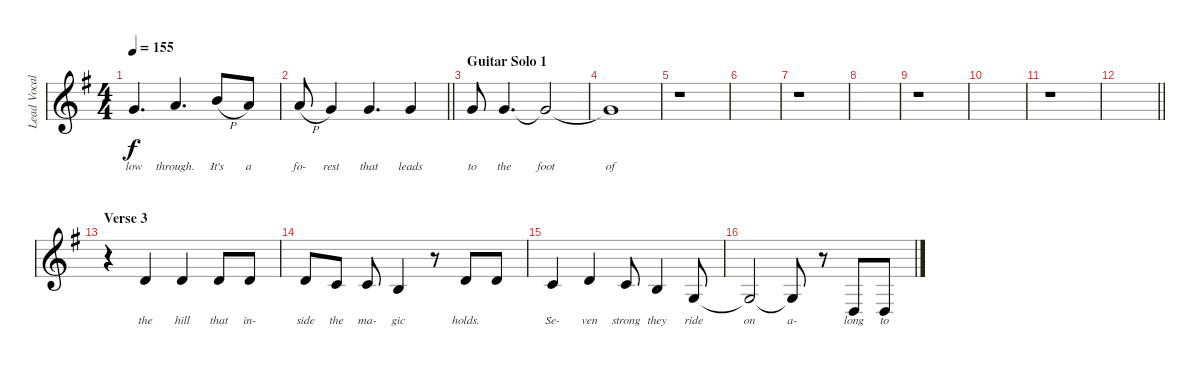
\track ("Lead Vocals" "Lead Vocal") {instrument lead2sawtooth}
\staff {score}
\tuning (E4 B3 G3 D3 A2 E2) {hide}
\ts (4 4)
\tempo 155
\clef g2
\ks g
3.1.4{d lyrics (0 "low") lyrics (1 "") lyrics (2 "") lyrics (3 "") lyrics (4 "") dy f} 5.1.4{d lyrics (0 "through.") lyrics (1 "") lyrics (2 "") lyrics (3 "") lyrics (4 "")} 7.1{h}.8{lyrics (0 "It's") lyrics (1 "") lyrics (2 "") lyrics (3 "") lyrics (4 "")} 5.1.8{lyrics (0 "a") lyrics (1 "") lyrics (2 "") lyrics (3 "") lyrics (4 "")} |
\barLineRight lightlight
5.1{h}.8{lyrics (0 "fo-") lyrics (1 "") lyrics (2 "") lyrics (3 "") lyrics (4 "")} 3.1.4{lyrics (0 "rest") lyrics (1 "") lyrics (2 "") lyrics (3 "") lyrics (4 "")} 3.1.4{d lyrics (0 "that") lyrics (1 "") lyrics (2 "") lyrics (3 "") lyrics (4 "")} 3.1.4{lyrics (0 "leads") lyrics (1 "") lyrics (2 "") lyrics (3 "") lyrics (4 "")} |
\section ("" "Guitar Solo 1")
3.1.8{lyrics (0 "to") lyrics (1 "") lyrics (2 "") lyrics (3 "") lyrics (4 "")} 3.1.4{d lyrics (0 "the") lyrics (1 "") lyrics (2 "") lyrics (3 "") lyrics (4 "")} 3.1{t}.2{lyrics (0 "foot") lyrics (1 "") lyrics (2 "") lyrics (3 "") lyrics (4 "")} |
3.1{t}.1{lyrics (0 "of") lyrics (1 "") lyrics (2 "") lyrics (3 "") lyrics (4 "")} |
r.1 |
|
r.1 |
|
r.1 |
|
r.1 |
\barLineRight lightlight
|
\section ("" "Verse 3")
r.4 3.2.4{lyrics (0 "the") lyrics (1 "") lyrics (2 "") lyrics (3 "") lyrics (4 "")} 3.2.4{lyrics (0 "hill") lyrics (1 "") lyrics (2 "") lyrics (3 "") lyrics (4 "")} 3.2.8{lyrics (0 "that") lyrics (1 "") lyrics (2 "") lyrics (3 "") lyrics (4 "")} 3.2.8{lyrics (0 "in-") lyrics (1 "") lyrics (2 "") lyrics (3 "") lyrics (4 "")} |
3.2.8{lyrics (0 "side") lyrics (1 "") lyrics (2 "") lyrics (3 "") lyrics (4 "")} 1.2.8{lyrics (0 "the") lyrics (1 "") lyrics (2 "") lyrics (3 "") lyrics (4 "")} 1.2.8{lyrics (0 "ma-") lyrics (1 "") lyrics (2 "") lyrics (3 "") lyrics (4 "")} 0.2.4{lyrics (0 "gic") lyrics (1 "") lyrics (2 "") lyrics (3 "") lyrics (4 "")} r.8 3.2.8{lyrics (0 "holds.") lyrics (1 "") lyrics (2 "") lyrics (3 "") lyrics (4 "")} 3.2.8{lyrics (0 "") lyrics (1 "") lyrics (2 "") lyrics (3 "") lyrics (4 "")} |
1.2.4{lyrics (0 "Se-") lyrics (1 "") lyrics (2 "") lyrics (3 "") lyrics (4 "")} 3.2.4{lyrics (0 "ven") lyrics (1 "") lyrics (2 "") lyrics (3 "") lyrics (4 "")} 1.2.8{lyrics (0 "strong") lyrics (1 "") lyrics (2 "") lyrics (3 "") lyrics (4 "")} 0.2.4{lyrics (0 "they") lyrics (1 "") lyrics (2 "") lyrics (3 "") lyrics (4 "")} 0.3.8{lyrics (0 "ride") lyrics (1 "") lyrics (2 "") lyrics (3 "") lyrics (4 "")} |
0.3{t}.2{lyrics (0 "on") lyrics (1 "") lyrics (2 "") lyrics (3 "") lyrics (4 "")} 0.3{t}.8{lyrics (0 "a-") lyrics (1 "") lyrics (2 "") lyrics (3 "") lyrics (4 "")} r.8 0.4.8{lyrics (0 "long") lyrics (1 "") lyrics (2 "") lyrics (3 "") lyrics (4 "")} 0.4.8{lyrics (0 "to") lyrics (1 "") lyrics (2 "") lyrics (3 "") lyrics (4 "")}
